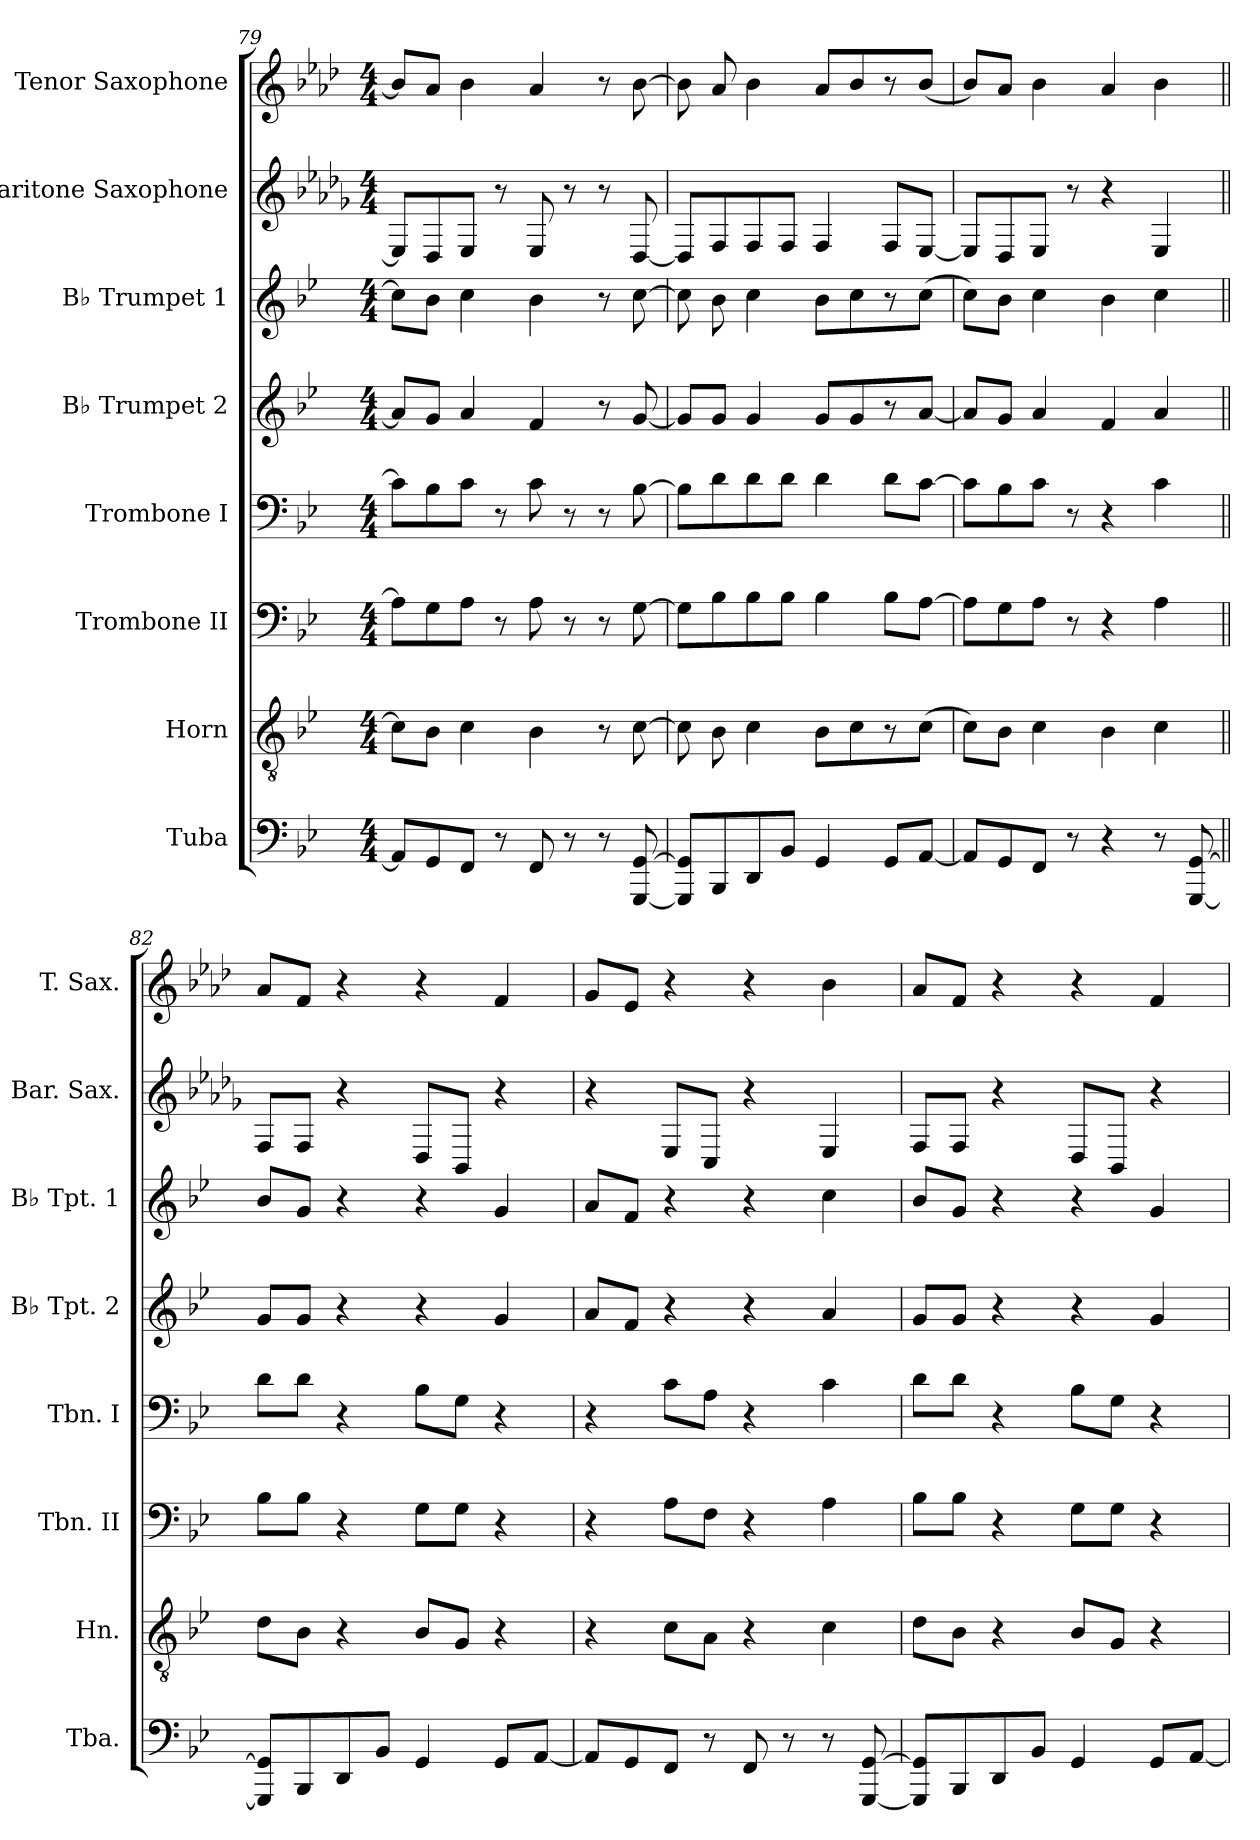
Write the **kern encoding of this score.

**kern	**kern	**kern	**kern	**kern	**kern	**kern	**kern
*part8	*part7	*part6	*part5	*part4	*part3	*part2	*part1
*staff8	*staff7	*staff6	*staff5	*staff4	*staff3	*staff2	*staff1
*I"Tuba	*I"Horn	*I"Trombone II	*I"Trombone I	*I"B♭ Trumpet 2	*I"B♭ Trumpet 1	*I"Baritone Saxophone	*I"Tenor Saxophone
*I'Tba.	*I'Hn.	*I'Tbn. II	*I'Tbn. I	*I'B♭ Tpt. 2	*I'B♭ Tpt. 1	*I'Bar. Sax.	*I'T. Sax.
*clefF4	*clefGv2	*clefF4	*clefF4	*clefG2	*clefG2	*clefG2	*clefG2
*	*ITrd1c2	*	*	*ITrd1c2	*ITrd1c2	*ITrd12c21	*ITrd8c14
*k[b-e-]	*k[b-e-a-d-]	*k[b-e-]	*k[b-e-]	*k[b-e-a-d-]	*k[b-e-a-d-]	*k[b-e-a-d-g-]	*k[b-e-a-d-]
*M4/4	*M4/4	*M4/4	*M4/4	*M4/4	*M4/4	*M4/4	*M4/4
=79	=79	=79	=79	=79	=79	=79	=79
8AAL]	8B-L]	8AL]	8cL]	8gL]	8b-L]	8EE-L]	8B-L]
8GG	8A-J	8G	8B-	8fJ	8a-J	8DD-	8A-J
8FFJ	4B-	8AJ	8cJ	4g	4b-	8EE-J	4B-
8r	.	8r	8r	.	.	8r	.
8FF	4A-	8A	8c	4e-	4a-	8EE-	4A-
8r	.	8r	8r	.	.	8r	.
8r	8r	8r	8r	8r	8r	8r	8r
[8GGG [8GG	[8B-	[8G	[8B-	[8f	[8b-	[8DD-	[8B-
=80	=80	=80	=80	=80	=80	=80	=80
8GGG] 8GG]L	8B-]	8GL]	8B-L]	8fL]	8b-]	8DD-L]	8B-]
8BBB-	8A-	8B-	8d	8fJ	8a-	8FF	8A-
8DD	4B-	8B-	8d	4f	4b-	8FF	4B-
8BB-J	.	8B-J	8dJ	.	.	8FFJ	.
4GG	8A-L	4B-	4d	8fL	8a-L	4FF	8A-L
.	8B-	.	.	8f	8b-	.	8B-
8GGL	8r	8B-L	8dL	8r	8r	8FFL	8r
[8AAJ	(>8B-J	[8AJ	[8cJ	[8gJ	(>8b-J	[8EE-J	(>8B-J
=81	=81	=81	=81	=81	=81	=81	=81
8AAL]	8B-L)	8AL]	8cL]	8gL]	8b-L)	8EE-L]	8B-L)
8GG	8A-J	8G	8B-	8fJ	8a-J	8DD-	8A-J
8FFJ	4B-	8AJ	8cJ	4g	4b-	8EE-J	4B-
8r	.	8r	8r	.	.	8r	.
4r	4A-	4r	4r	4e-	4a-	4r	4A-
8r	4B-	4A	4c	4g	4b-	4EE-	4B-
[8GGG [8GG	.	.	.	.	.	.	.
=82||	=82||	=82||	=82||	=82||	=82||	=82||	=82||
8GGG] 8GG]L	8cL	8B-L	8dL	8fL	8a-L	8FFL	8A-L
8BBB-	8A-J	8B-J	8dJ	8fJ	8fJ	8FFJ	8FJ
8DD	4r	4r	4r	4r	4r	4r	4r
8BB-J	.	.	.	.	.	.	.
4GG	8A-L	8GL	8B-L	4r	4r	8DD-L	4r
.	8FJ	8GJ	8GJ	.	.	8BBB-J	.
8GGL	4r	4r	4r	4f	4f	4r	4F
[8AAJ	.	.	.	.	.	.	.
=83	=83	=83	=83	=83	=83	=83	=83
8AAL]	4r	4r	4r	8gL	8gL	4r	8GL
8GG	.	.	.	8e-J	8e-J	.	8E-J
8FFJ	8B-L	8AL	8cL	4r	4r	8EE-L	4r
8r	8GJ	8FJ	8AJ	.	.	8CCJ	.
8FF	4r	4r	4r	4r	4r	4r	4r
8r	.	.	.	.	.	.	.
8r	4B-	4A	4c	4g	4b-	4EE-	4B-
[8GGG [8GG	.	.	.	.	.	.	.
=84	=84	=84	=84	=84	=84	=84	=84
8GGG] 8GG]L	8cL	8B-L	8dL	8fL	8a-L	8FFL	8A-L
8BBB-	8A-J	8B-J	8dJ	8fJ	8fJ	8FFJ	8FJ
8DD	4r	4r	4r	4r	4r	4r	4r
8BB-J	.	.	.	.	.	.	.
4GG	8A-L	8GL	8B-L	4r	4r	8DD-L	4r
.	8FJ	8GJ	8GJ	.	.	8BBB-J	.
8GGL	4r	4r	4r	4f	4f	4r	4F
[8AAJ	.	.	.	.	.	.	.
=	=	=	=	=	=	=	=
*-	*-	*-	*-	*-	*-	*-	*-
